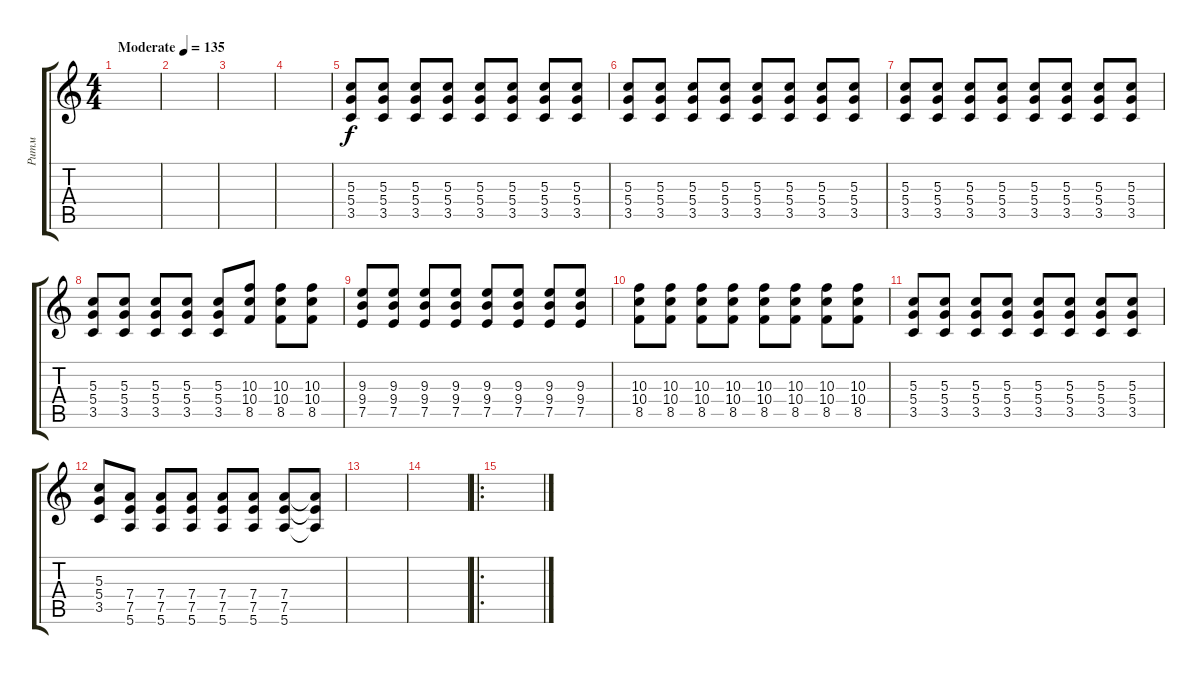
\track ("Ритм" "Ритм") {instrument distortionguitar}
\staff {score tabs}
\tuning (E4 B3 G3 D3 A2 E2) {hide}
\ts (4 4)
\tempo (135 "Moderate")
\clef g2
\ks c
|
|
|
|
(5.3 5.4 3.5).8 (5.3 5.4 3.5).8 (5.3 5.4 3.5).8 (5.3 5.4 3.5).8 (5.3 5.4 3.5).8 (5.3 5.4 3.5).8 (5.3 5.4 3.5).8 (5.3 5.4 3.5).8 |
(5.3 5.4 3.5).8 (5.3 5.4 3.5).8 (5.3 5.4 3.5).8 (5.3 5.4 3.5).8 (5.3 5.4 3.5).8 (5.3 5.4 3.5).8 (5.3 5.4 3.5).8 (5.3 5.4 3.5).8 |
(5.3 5.4 3.5).8 (5.3 5.4 3.5).8 (5.3 5.4 3.5).8 (5.3 5.4 3.5).8 (5.3 5.4 3.5).8 (5.3 5.4 3.5).8 (5.3 5.4 3.5).8 (5.3 5.4 3.5).8 |
(5.3 5.4 3.5).8 (5.3 5.4 3.5).8 (5.3 5.4 3.5).8 (5.3 5.4 3.5).8 (5.3 5.4 3.5).8 (10.3 10.4 8.5).8 (10.3 10.4 8.5).8 (10.3 10.4 8.5).8 |
(9.3 9.4 7.5).8 (9.3 9.4 7.5).8 (9.3 9.4 7.5).8 (9.3 9.4 7.5).8 (9.3 9.4 7.5).8 (9.3 9.4 7.5).8 (9.3 9.4 7.5).8 (9.3 9.4 7.5).8 |
(10.3 10.4 8.5).8 (10.3 10.4 8.5).8 (10.3 10.4 8.5).8 (10.3 10.4 8.5).8 (10.3 10.4 8.5).8 (10.3 10.4 8.5).8 (10.3 10.4 8.5).8 (10.3 10.4 8.5).8 |
(5.3 5.4 3.5).8 (5.3 5.4 3.5).8 (5.3 5.4 3.5).8 (5.3 5.4 3.5).8 (5.3 5.4 3.5).8 (5.3 5.4 3.5).8 (5.3 5.4 3.5).8 (5.3 5.4 3.5).8 |
(5.3 5.4 3.5).8 (7.4 7.5 5.6).8 (7.4 7.5 5.6).8 (7.4 7.5 5.6).8 (7.4 7.5 5.6).8 (7.4 7.5 5.6).8 (7.4 7.5 5.6).8 (7.4{t} 7.5{t} 5.6{t}).8 |
|
|
\ro
